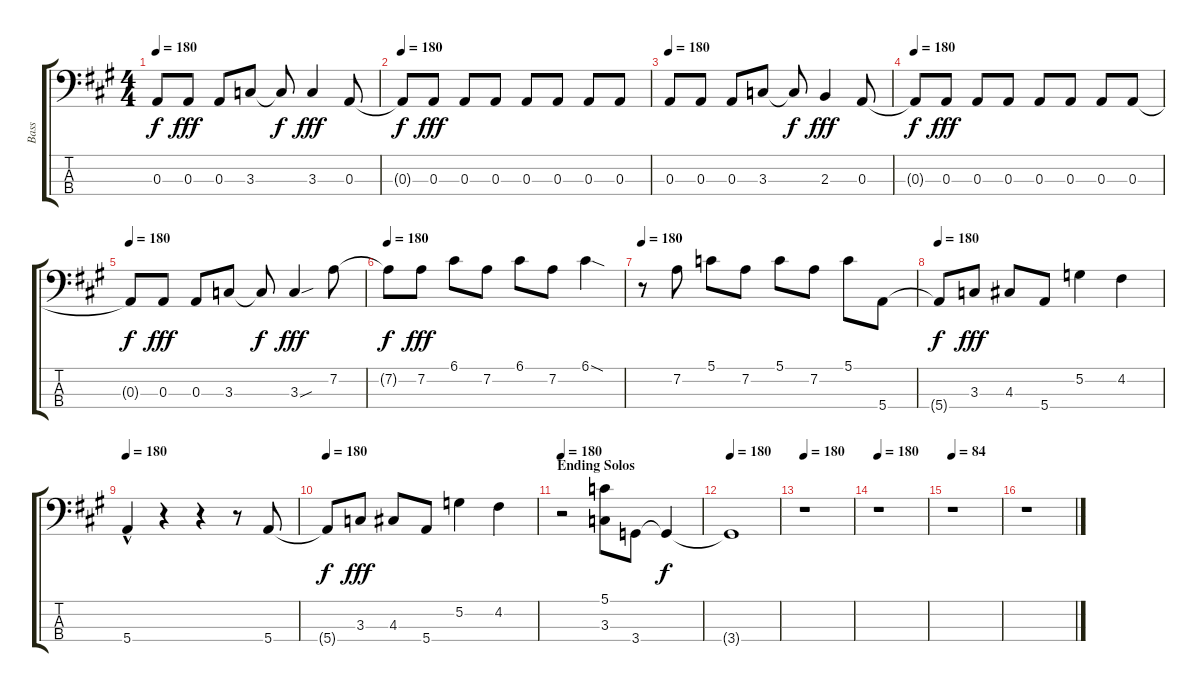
\track ("Bass" "Bass") {instrument electricbasspick}
\staff {score tabs}
\tuning (G2 D2 A1 E1) {hide}
\ts (4 4)
\tempo 180
\clef f4
\ks a
0.3{t}.8{dy f} 0.3.8{dy fff} 0.3.8 3.3.8 3.3{t}.8{dy f} 3.3.4{dy fff} 0.3.8 |
\tempo 180
0.3{t}.8{dy f} 0.3.8{dy fff} 0.3.8 0.3.8 0.3.8 0.3.8 0.3.8 0.3.8 |
\tempo 180
0.3.8 0.3.8 0.3.8 3.3.8 3.3{t}.8{dy f} 2.3.4{dy fff} 0.3.8 |
\tempo 180
0.3{t}.8{dy f} 0.3.8{dy fff} 0.3.8 0.3.8 0.3.8 0.3.8 0.3.8 0.3.8 |
\tempo 180
0.3{t}.8{dy f} 0.3.8{dy fff} 0.3.8 3.3.8 3.3{t}.8{dy f} 3.3{sou}.4{dy fff} 7.2.8 |
\tempo 180
7.2{t}.8{dy f} 7.2.8{dy fff} 6.1.8 7.2.8 6.1.8 7.2.8 6.1{sod}.4 |
\tempo 180
r.8 7.2.8 5.1.8 7.2.8 5.1.8 7.2.8 5.1.8 5.4.8 |
\tempo 180
5.4{t}.8{dy f} 3.3.8{dy fff} 4.3.8 5.4.8 5.2.4 4.2.4 |
\tempo 180
5.4{hac}.4 r.4 r.4 r.8 5.4.8 |
\tempo 180
5.4{t}.8{dy f} 3.3.8{dy fff} 4.3.8 5.4.8 5.2.4 4.2.4 |
\section ("" "Ending Solos")
\tempo 180
r.2 (5.1 3.3).8 3.4.8 3.4{t}.4{dy f} |
\tempo 180
3.4{t}.1 |
\tempo 180
r.1 |
\tempo 180
r.1 |
\tempo 84
r.1 |
r.1
